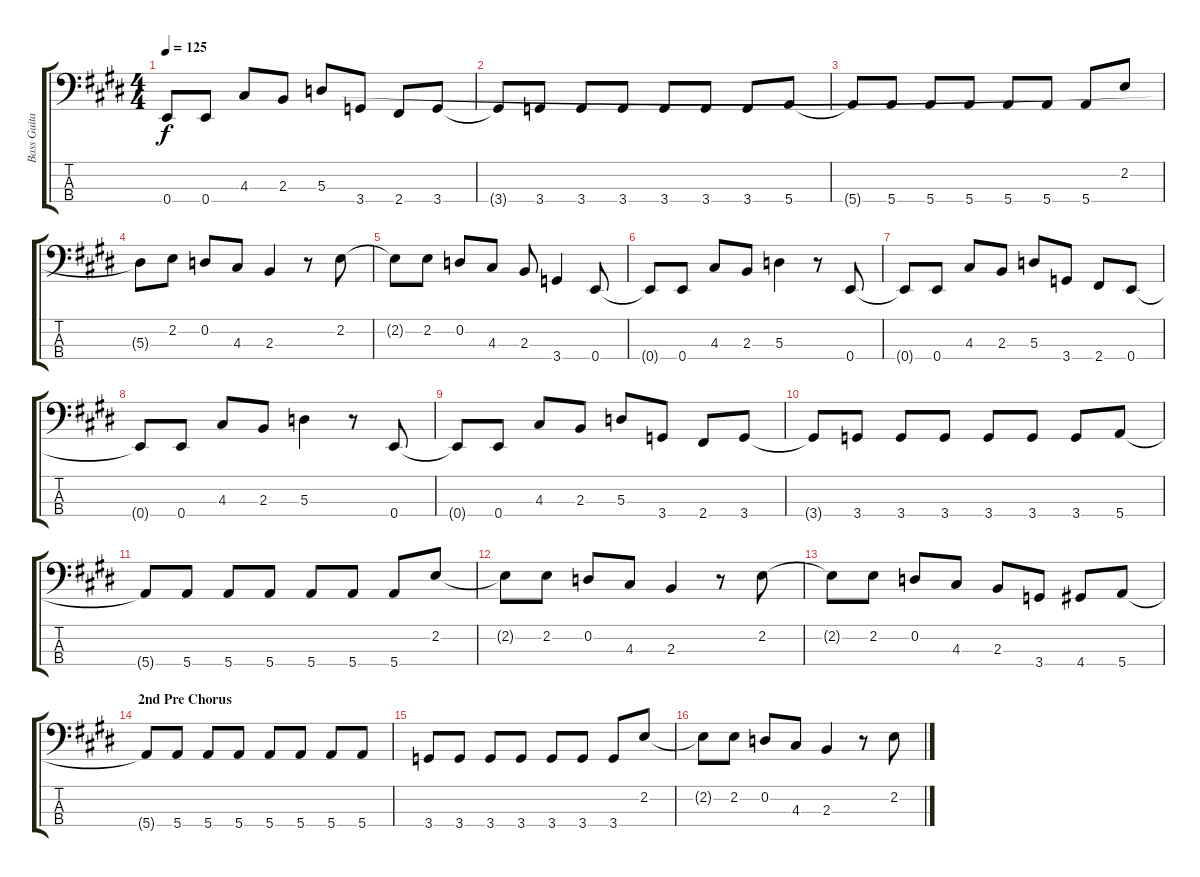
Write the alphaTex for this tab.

\track ("Bass Guitar" "Bass Guita") {instrument electricbassfinger}
\staff {score tabs}
\tuning (G2 D2 A1 E1) {hide}
\ts (4 4)
\tempo 125
\clef f4
\ks e
0.4{t}.8{dy f} 0.4.8 4.3.8 2.3.8 5.3.8 3.4.8 2.4.8 3.4.8 |
3.4{t}.8 3.4.8 3.4.8 3.4.8 3.4.8 3.4.8 3.4.8 5.4.8 |
5.4{t}.8 5.4.8 5.4.8 5.4.8 5.4.8 5.4.8 5.4.8 2.2.8 |
5.3{t}.8 2.2.8 0.2.8 4.3.8 2.3.4 r.8 2.2.8 |
2.2{t}.8 2.2.8 0.2.8 4.3.8 2.3.8 3.4.4 0.4.8 |
0.4{t}.8 0.4.8 4.3.8 2.3.8 5.3.4 r.8 0.4.8 |
0.4{t}.8 0.4.8 4.3.8 2.3.8 5.3.8 3.4.8 2.4.8 0.4.8 |
0.4{t}.8 0.4.8 4.3.8 2.3.8 5.3.4 r.8 0.4.8 |
0.4{t}.8 0.4.8 4.3.8 2.3.8 5.3.8 3.4.8 2.4.8 3.4.8 |
3.4{t}.8 3.4.8 3.4.8 3.4.8 3.4.8 3.4.8 3.4.8 5.4.8 |
5.4{t}.8 5.4.8 5.4.8 5.4.8 5.4.8 5.4.8 5.4.8 2.2.8 |
2.2{t}.8 2.2.8 0.2.8 4.3.8 2.3.4 r.8 2.2.8 |
2.2{t}.8 2.2.8 0.2.8 4.3.8 2.3.8 3.4.8 4.4.8 5.4.8 |
\section ("" "2nd Pre Chorus")
5.4{t}.8 5.4.8 5.4.8 5.4.8 5.4.8 5.4.8 5.4.8 5.4.8 |
3.4.8 3.4.8 3.4.8 3.4.8 3.4.8 3.4.8 3.4.8 2.2.8 |
2.2{t}.8 2.2.8 0.2.8 4.3.8 2.3.4 r.8 2.2.8
